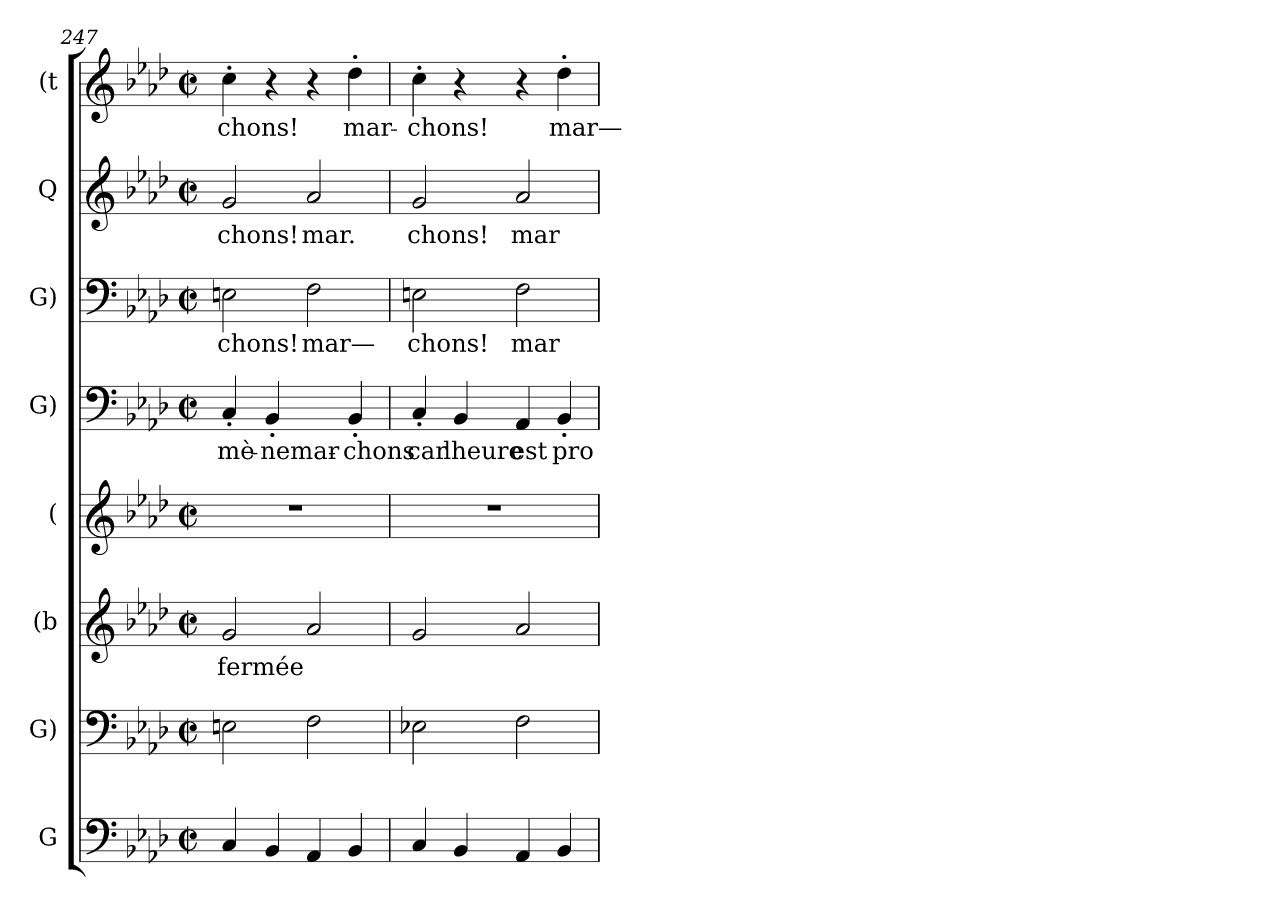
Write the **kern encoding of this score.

**kern	**kern	**kern	**text	**kern	**kern	**text	**kern	**text	**kern	**text	**kern	**text
*part8	*part7	*part6	*part6	*part5	*part4	*part4	*part3	*part3	*part2	*part2	*part1	*part1
*staff8	*staff7	*staff6	*staff6	*staff5	*staff4	*staff4	*staff3	*staff3	*staff2	*staff2	*staff1	*staff1
*I"G	*I"G)	*I"(b	*	*I"(	*I"G)	*	*I"G)	*	*I"Q	*	*I"(t	*
*clefF4	*clefF4	*clefG2	*	*clefG2	*clefF4	*	*clefF4	*	*clefG2	*	*clefG2	*
*k[b-e-a-d-]	*k[b-e-a-d-]	*k[b-e-a-d-]	*	*k[b-e-a-d-]	*k[b-e-a-d-]	*	*k[b-e-a-d-]	*	*k[b-e-a-d-]	*	*k[b-e-a-d-]	*
*M2/2	*M2/2	*M2/2	*	*M2/2	*M2/2	*	*M2/2	*	*M2/2	*	*M2/2	*
*met(c|)	*met(c|)	*met(c|)	*	*met(c|)	*met(c|)	*	*met(c|)	*	*met(c|)	*	*met(c|)	*
=247	=247	=247	=247	=247	=247	=247	=247	=247	=247	=247	=247	=247
4Ci/	2Eni\	2gi/	fermée	1r	4C'<i/	mè-	2Eni\	chons!	2gi/	chons!	4cc'>i\	chons!
4BB-i/	.	.	.	.	4BB-'<i/	nemar-	.	.	.	.	4r	.
4AA-i/	2Fi\	2a-i/	.	.	4ryy	.	2Fi\	mar—	2a-i/	mar.	4r	.
4BB-i/	.	.	.	.	4BB-'<i/	chons	.	.	.	.	4dd-'>i\	mar-
=248	=248	=248	=248	=248	=248	=248	=248	=248	=248	=248	=248	=248
4Ci/	2E-Xi\	2gi/	.	1r	4C'<i/	car	2Eni\	chons!	2gi/	chons!	4cc'>i\	chons!
4BB-i/	.	.	.	.	4BB-i/	lheure	.	.	.	.	4r	.
4AA-i/	2Fi\	2a-i/	.	.	4AA-i/	est	2Fi\	mar-	2a-i/	mar-	4r	.
4BB-i/	.	.	.	.	4BB-'<i/	pro	.	.	.	.	4dd-'>i\	mar—
=	=	=	=	=	=	=	=	=	=	=	=	=
*-	*-	*-	*-	*-	*-	*-	*-	*-	*-	*-	*-	*-
